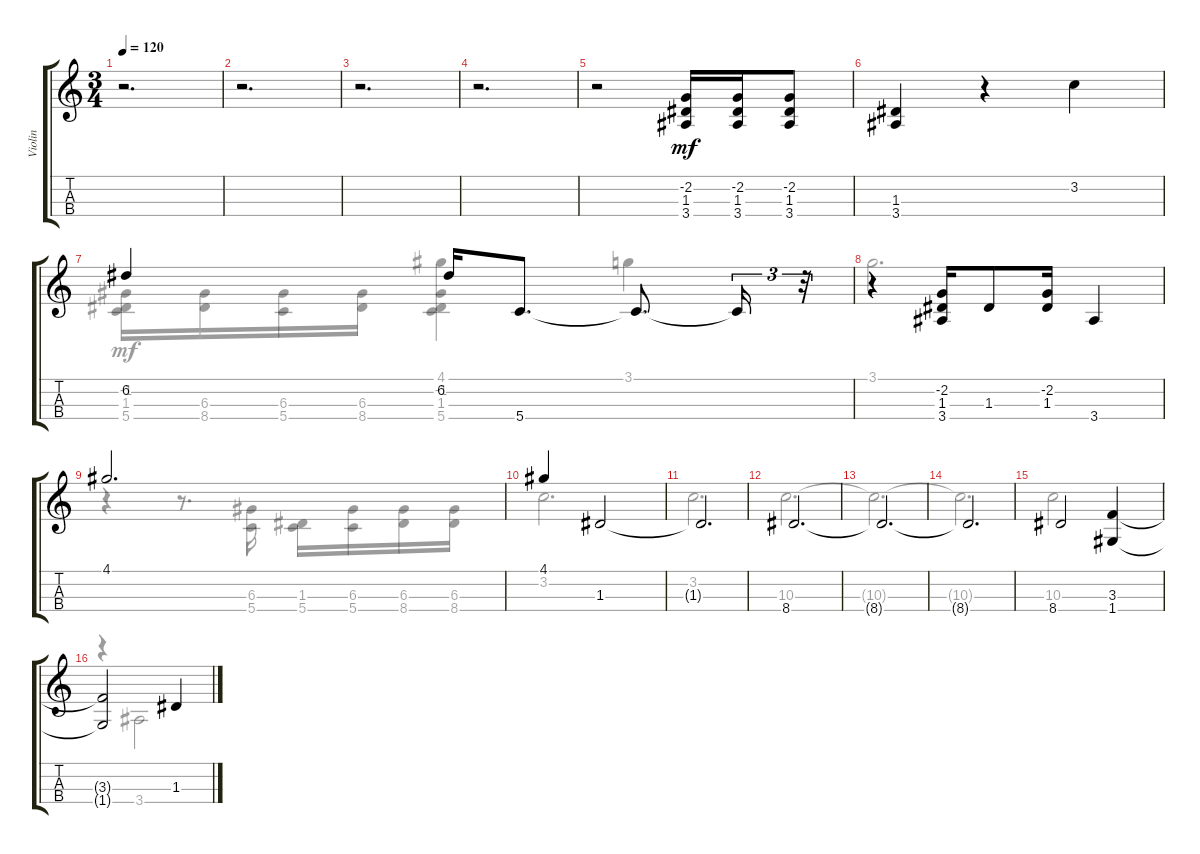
\track ("Violin" "Violin") {instrument stringensemble1}
\staff {score tabs}
\tuning (E5 A4 D4 G3) {hide}
\voice
\ts (3 4)
\tempo 120
\clef g2
\ks aminor
r.2{d dy mf} |
r.2{d} |
r.2{d} |
r.2{d} |
r.2 (-2.2 1.3 3.4).16 (-2.2 1.3 3.4).16 (-2.2 1.3 3.4).8 |
(1.3 3.4).4 r.4 3.2.4 |
6.2.4 6.2.16 5.4.8{d} 5.4{t}.8{d} 5.4{t}.16{tu (3 2)} r.32{tu (3 2)} |
r.4 (-2.2 1.3 3.4).16 1.3.8 (-2.2 1.3).16 3.4.4 |
4.1.2{d} |
4.1.4 1.3.2 |
1.3{t}.2{d} |
8.4.2{d} |
8.4{t}.2{d} |
8.4{t}.2{d} |
8.4.2 (3.3 1.4).4 |
(3.3{t} 1.4{t}).2 1.3.4
\voice
\clef g2
\ottava regular
\simile none
\ks aminor
|
|
|
|
|
|
(-1.2 1.3 5.4).16 (6.3 8.4).16 (6.3 5.4).16 (6.3 8.4).16 (4.1 -1.2 1.3 5.4).4 3.1.4 |
3.1.2{d} |
r.4 r.8{d} (6.3 5.4).16 (1.3 5.4).16 (6.3 5.4).16 (6.3 8.4).16 (6.3 8.4).16 |
3.2.2{d} |
3.2.2{d} |
10.3.2{d} |
10.3{t}.2{d} |
10.3{t}.2{d} |
10.3.2 |
r.4 3.4.2
